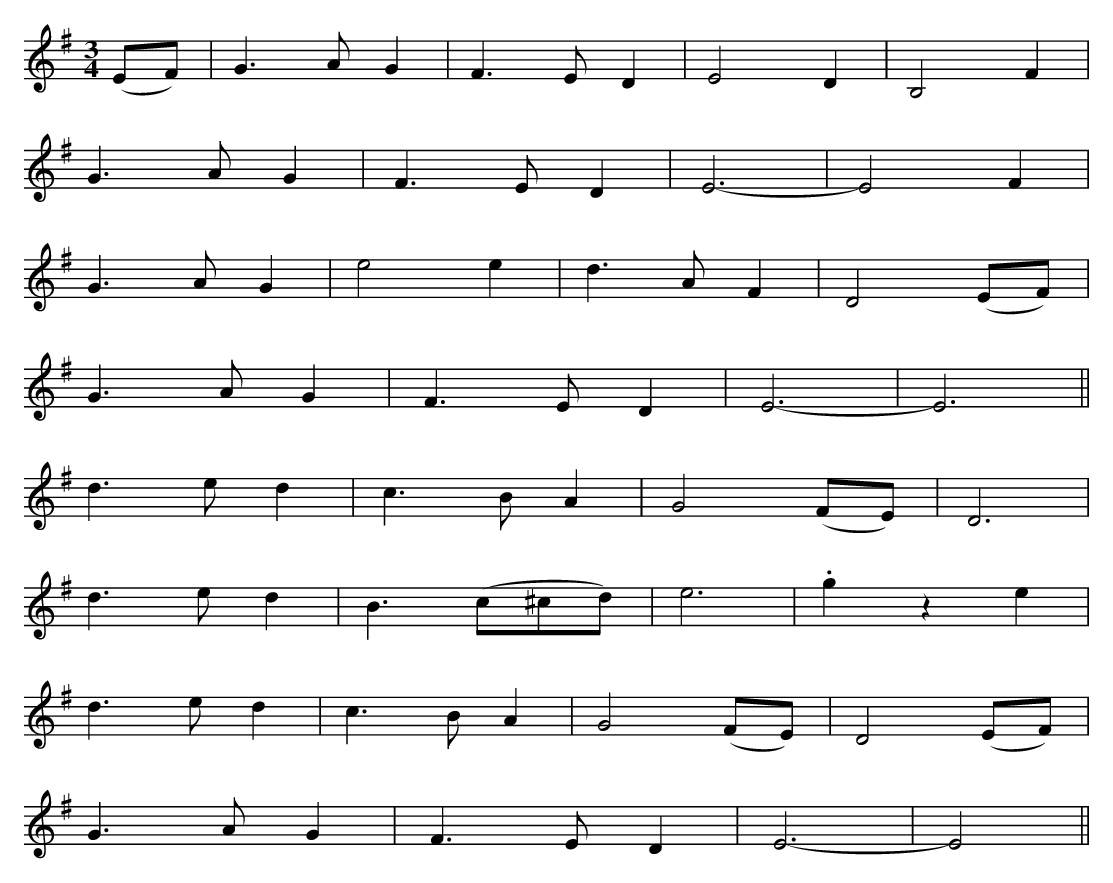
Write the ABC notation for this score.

X:1
M:3/4
K:Emin
(EF)|G3AG2|F3ED2|E4D2|B,4F2|
G3AG2|F3ED2|E6-|E4F2|
G3AG2|e4e2|d3AF2|D4(EF)|
G3AG2|F3ED2|E6-|E6||
d3ed2|c3BA2|G4(FE)|D6|
d3ed2|B3(c^cd)|e6|.g2z2e2|
d3ed2|c3BA2|G4(FE)|D4(EF)|
G3AG2|F3ED2|E6-|E4||
